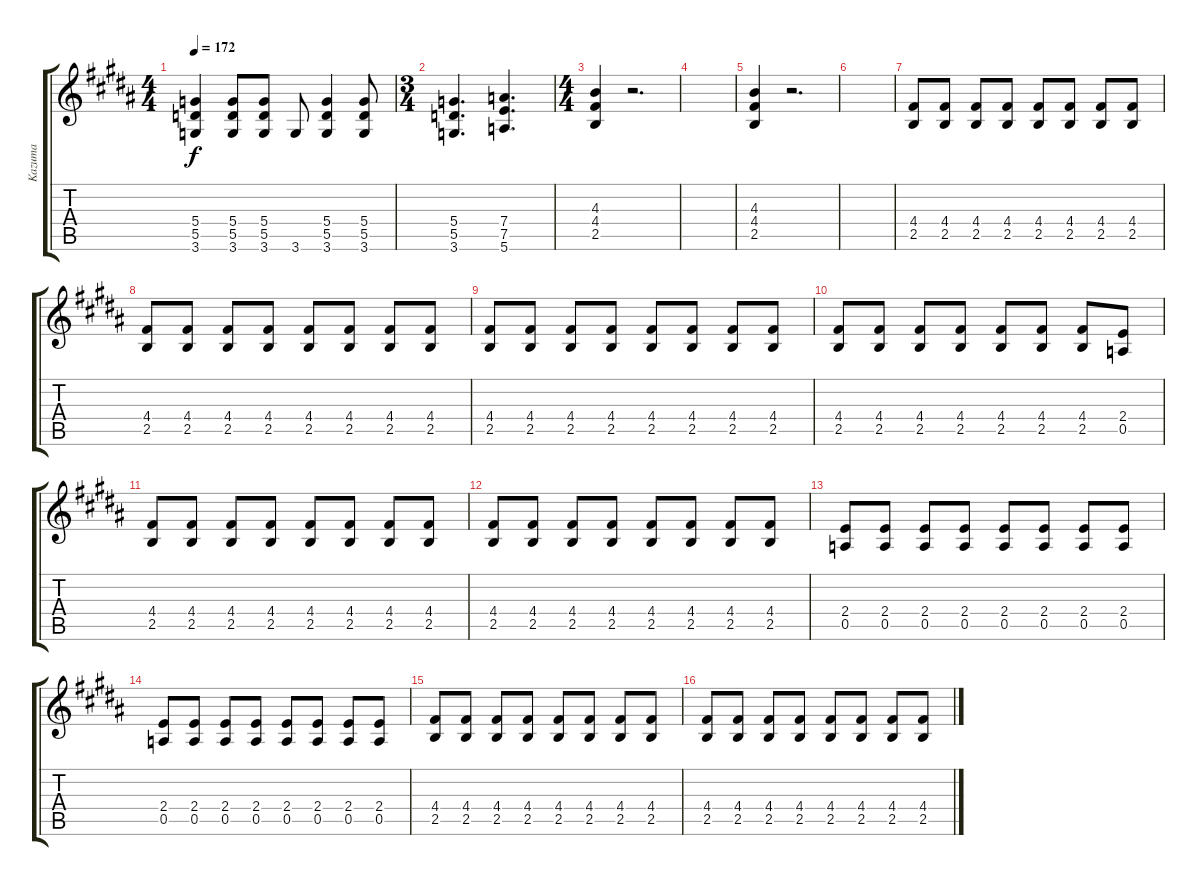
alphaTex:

\track ("Kazuma" "Kazuma") {instrument overdrivenguitar}
\staff {score tabs}
\tuning (E4 B3 G3 D3 A2 E2) {hide}
\ts (4 4)
\tempo 172
\clef g2
\ks b
(5.4 5.5 3.6).4{dy f} (5.4 5.5 3.6).8 (5.4 5.5 3.6).8 3.6.8 (5.4 5.5 3.6).4 (5.4 5.5 3.6).8 |
\ts (3 4)
(5.4 5.5 3.6).4{d} (7.4 7.5 5.6).4{d} |
\ts (4 4)
(4.3 4.4 2.5).4 r.2{d} |
|
(4.3 4.4 2.5).4 r.2{d} |
|
(4.4 2.5).8 (4.4 2.5).8 (4.4 2.5).8 (4.4 2.5).8 (4.4 2.5).8 (4.4 2.5).8 (4.4 2.5).8 (4.4 2.5).8 |
(4.4 2.5).8 (4.4 2.5).8 (4.4 2.5).8 (4.4 2.5).8 (4.4 2.5).8 (4.4 2.5).8 (4.4 2.5).8 (4.4 2.5).8 |
(4.4 2.5).8 (4.4 2.5).8 (4.4 2.5).8 (4.4 2.5).8 (4.4 2.5).8 (4.4 2.5).8 (4.4 2.5).8 (4.4 2.5).8 |
(4.4 2.5).8 (4.4 2.5).8 (4.4 2.5).8 (4.4 2.5).8 (4.4 2.5).8 (4.4 2.5).8 (4.4 2.5).8 (2.4 0.5).8 |
(4.4 2.5).8 (4.4 2.5).8 (4.4 2.5).8 (4.4 2.5).8 (4.4 2.5).8 (4.4 2.5).8 (4.4 2.5).8 (4.4 2.5).8 |
(4.4 2.5).8 (4.4 2.5).8 (4.4 2.5).8 (4.4 2.5).8 (4.4 2.5).8 (4.4 2.5).8 (4.4 2.5).8 (4.4 2.5).8 |
(2.4 0.5).8 (2.4 0.5).8 (2.4 0.5).8 (2.4 0.5).8 (2.4 0.5).8 (2.4 0.5).8 (2.4 0.5).8 (2.4 0.5).8 |
(2.4 0.5).8 (2.4 0.5).8 (2.4 0.5).8 (2.4 0.5).8 (2.4 0.5).8 (2.4 0.5).8 (2.4 0.5).8 (2.4 0.5).8 |
(4.4 2.5).8 (4.4 2.5).8 (4.4 2.5).8 (4.4 2.5).8 (4.4 2.5).8 (4.4 2.5).8 (4.4 2.5).8 (4.4 2.5).8 |
(4.4 2.5).8 (4.4 2.5).8 (4.4 2.5).8 (4.4 2.5).8 (4.4 2.5).8 (4.4 2.5).8 (4.4 2.5).8 (4.4 2.5).8
